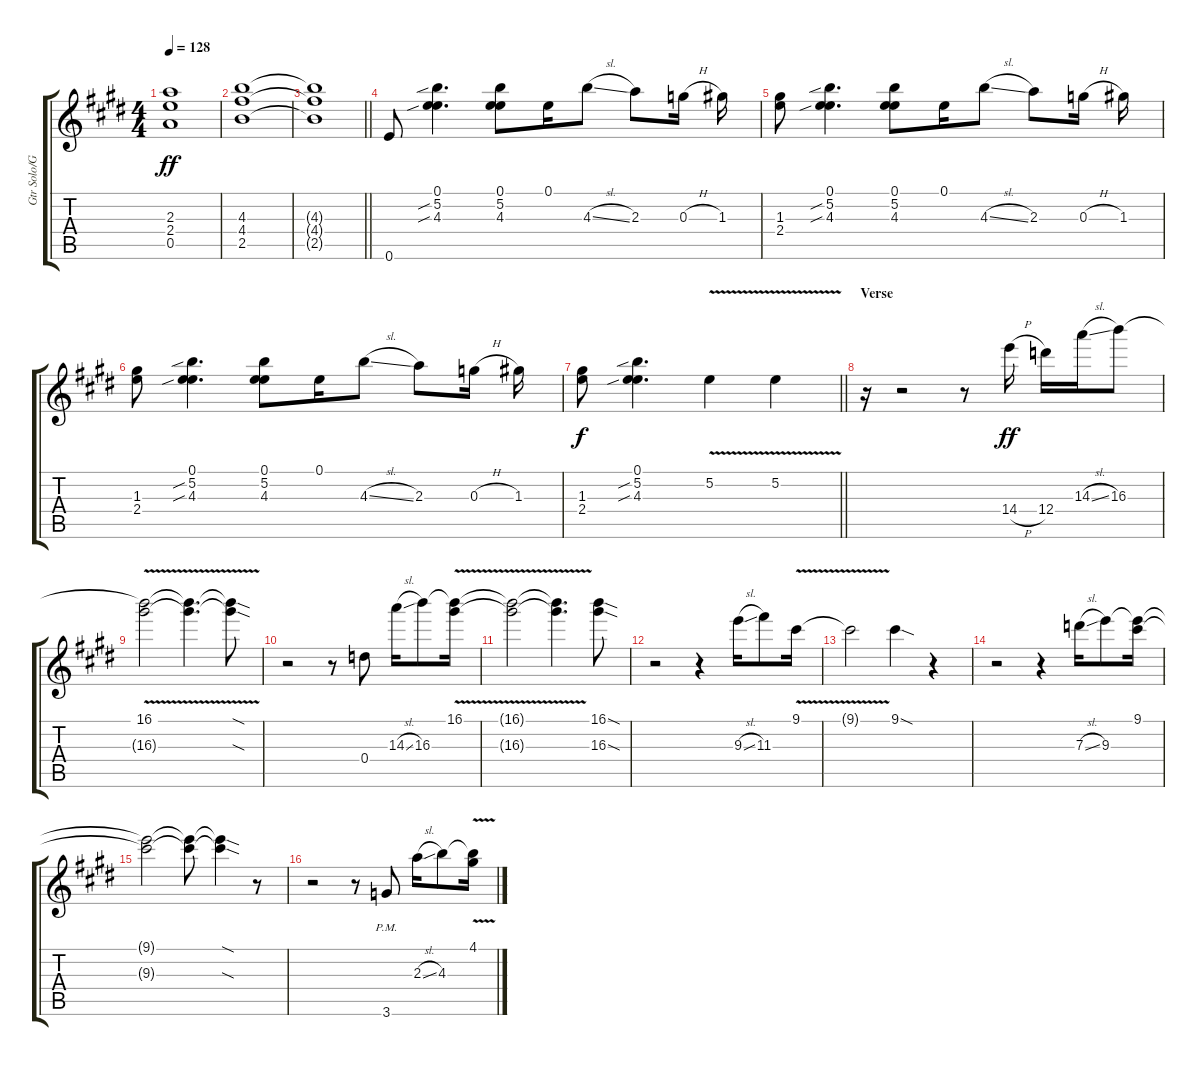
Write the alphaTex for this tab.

\track ("Gtr Solo/Gtr, Fill's" "Gtr Solo/G") {instrument distortionguitar}
\staff {score tabs}
\tuning (E4 B3 G4 D4 A3 E3) {hide}
\ts (4 4)
\tempo 128
\clef g2
\ks e
(2.3{t} 2.4{t} 0.5{t}).1{dy ff} |
\ks c#minor
(4.3 4.4 2.5).1 |
\barLineRight lightlight
(4.3{t} 4.4{t} 2.5{t}).1 |
\ks e
0.6.8 (0.1 5.2{sib} 4.3{sib}).4{d} (0.1 5.2 4.3).8 0.1.16 4.3{sl}.8 2.3.8 0.3{h}.16 1.3.16 |
\ks c#minor
(1.3 2.4).8 (0.1 5.2{sib} 4.3{sib}).4{d} (0.1 5.2 4.3).8 0.1.16 4.3{sl}.8 2.3.8 0.3{h}.16 1.3.16 |
(1.3 2.4).8 (0.1 5.2{sib} 4.3{sib}).4{d} (0.1 5.2 4.3).8 0.1.16 4.3{sl}.8 2.3.8 0.3{h}.16 1.3.16 |
\barLineRight lightlight
\ks e
(1.3 2.4).8{dy f} (0.1 5.2{sib} 4.3{sib}).4{d} 5.2{v}.4 5.2{v}.4 |
\section ("" "Verse")
\ks c#minor
r.16 r.2 r.8 14.4{h}.16{dy ff} 12.4.16 14.3{sl}.16 16.3.8 |
(16.1{v} 16.3{v t}).2 (16.1{v t} 16.3{v t}).4{d} (16.1{sod t} 16.3{sod t}).8 |
\ks e
r.2 r.8 0.4.8 14.3{sl}.16 16.3.8 (16.1{v} 16.3{v t}).16 |
\ks c#minor
(16.1{v t} 16.3{v t}).2 (16.1{v t} 16.3{v t}).4{d} (16.1{sod} 16.3{sod}).8 |
r.2 r.4 9.3{sl}.16 11.3.8 9.1{v}.16 |
\ks e
9.1{v t}.2 9.1{sod}.4 r.4 |
\ks c#minor
r.2 r.4 7.3{sl}.16 9.3.8 (9.1 9.3{t}).16 |
(9.1{t} 9.3{t}).2 (9.1{t} 9.3{t}).8 (9.1{sod t} 9.3{sod t}).4 r.8 |
\ks e
r.2 r.8 3.6{pm}.8 2.3{sl}.16 4.3.8 (4.1{v} 4.3{v t}).16
